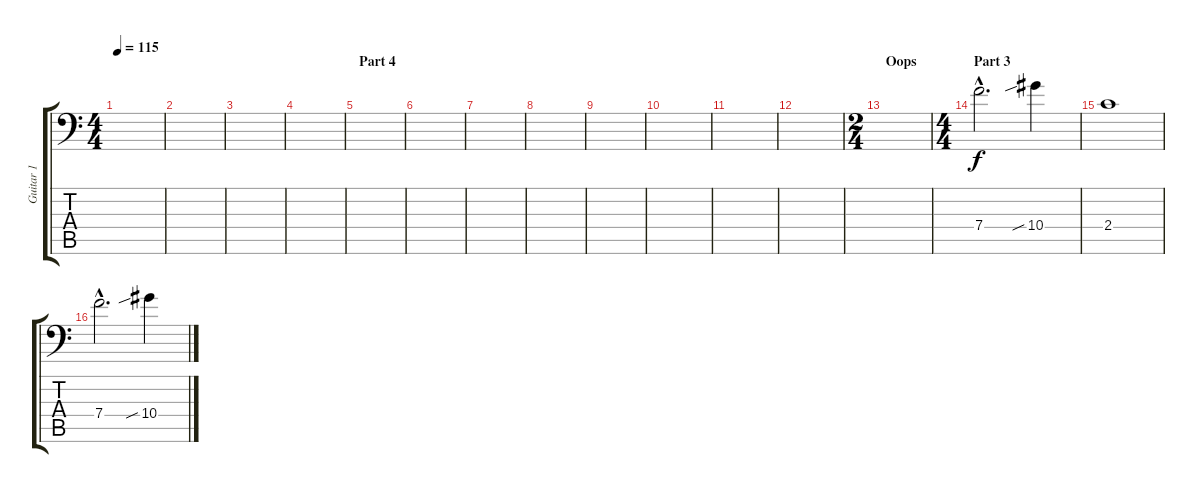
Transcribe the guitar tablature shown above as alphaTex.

\track ("Guitar 1" "Guitar 1") {instrument distortionguitar}
\staff {score tabs}
\tuning (C4 G3 Eb3 Bb2 F2 Bb1) {hide}
\ts (4 4)
\tempo 115
\clef f4
\ks c
|
|
|
|
\section ("" "Part 4")
|
|
|
|
|
|
|
|
\ts (2 4)
\section ("" "Oops")
|
\ts (4 4)
\section ("" "Part 3")
7.4{hac}.2{d} 10.4{sib}.4 |
2.4.1 |
7.4{hac}.2{d} 10.4{sib}.4
